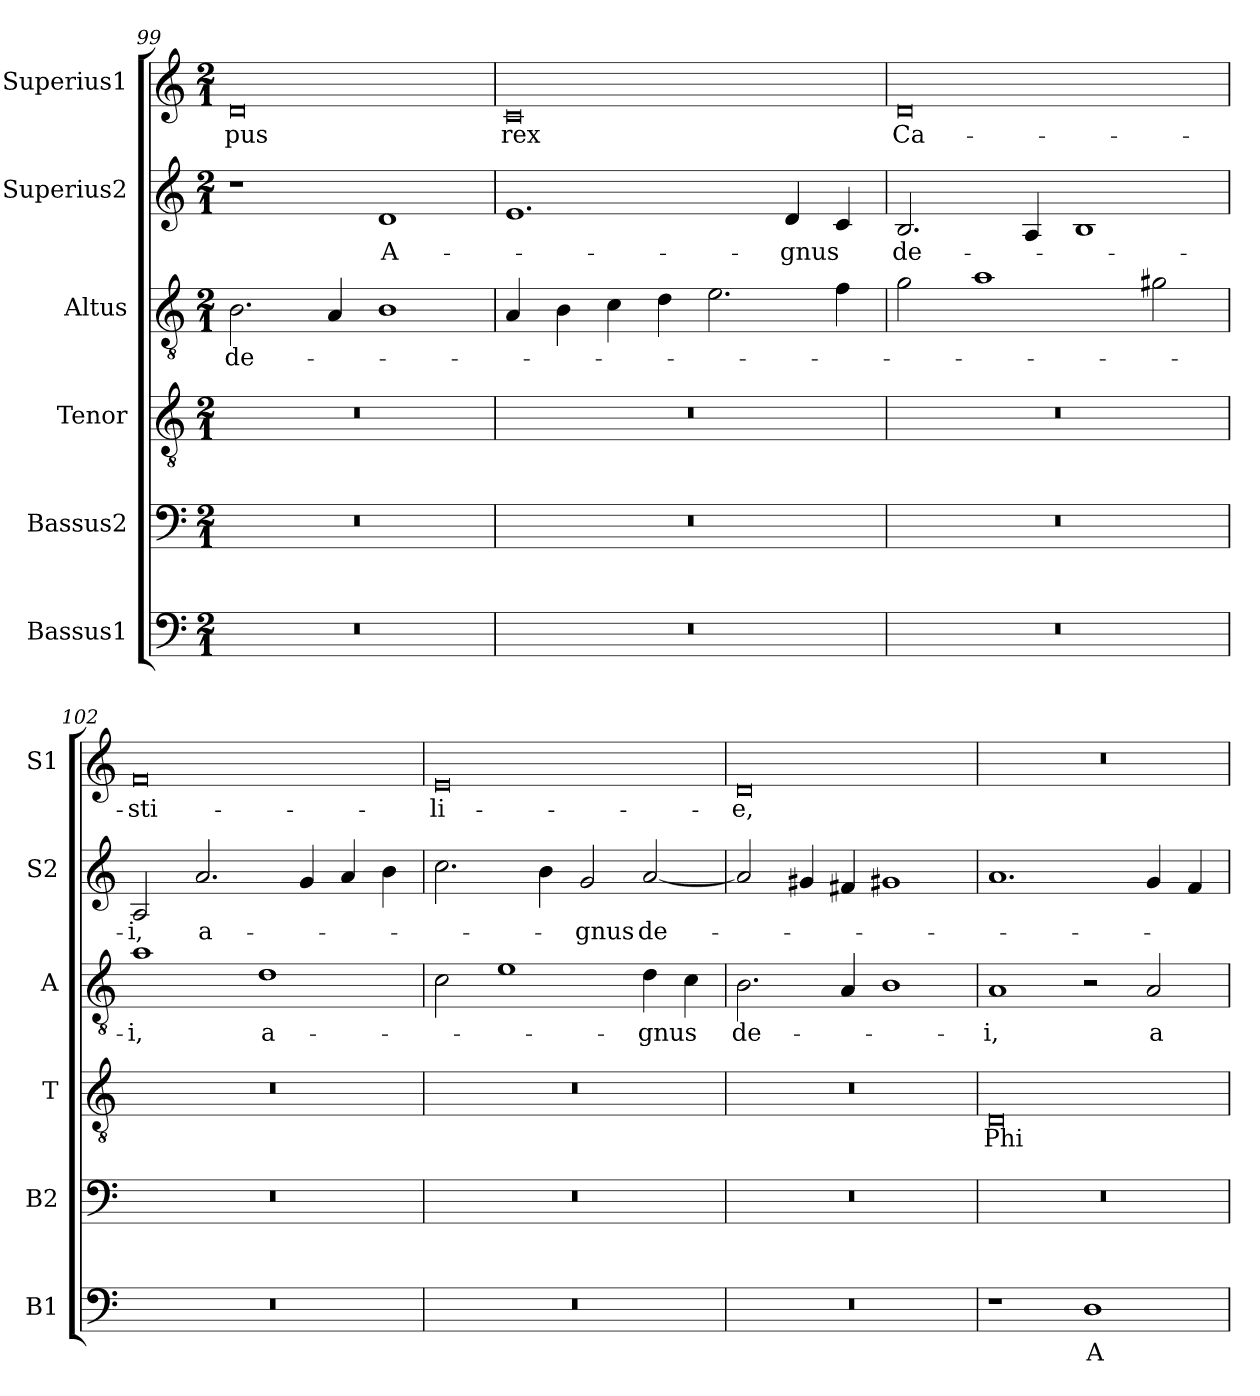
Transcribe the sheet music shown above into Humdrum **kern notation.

**kern	**text	**kern	**kern	**text	**kern	**text	**kern	**text	**kern	**text
*part6	*part6	*part5	*part4	*part4	*part3	*part3	*part2	*part2	*part1	*part1
*staff6	*staff6	*staff5	*staff4	*staff4	*staff3	*staff3	*staff2	*staff2	*staff1	*staff1
*I"Bassus1	*	*I"Bassus2	*I"Tenor	*	*I"Altus	*	*I"Superius2	*	*I"Superius1	*
*I'B1	*	*I'B2	*I'T	*	*I'A	*	*I'S2	*	*I'S1	*
*clefF4	*	*clefF4	*clefGv2	*	*clefGv2	*	*clefG2	*	*clefG2	*
*k[]	*	*k[]	*k[]	*	*k[]	*	*k[]	*	*k[]	*
*M2/1	*	*M2/1	*M2/1	*	*M2/1	*	*M2/1	*	*M2/1	*
=99	=99	=99	=99	=99	=99	=99	=99	=99	=99	=99
0r	.	0r	0r	.	2.B\	de-	1r	.	0d	-pus
.	.	.	.	.	4A/	.	.	.	.	.
.	.	.	.	.	1B	.	1d	A-	.	.
=100	=100	=100	=100	=100	=100	=100	=100	=100	=100	=100
0r	.	0r	0r	.	4A/	.	1.e	.	0c	rex
.	.	.	.	.	4B\	.	.	.	.	.
.	.	.	.	.	4c\	.	.	.	.	.
.	.	.	.	.	4d\	.	.	.	.	.
.	.	.	.	.	2.e\	.	.	.	.	.
.	.	.	.	.	.	.	4d/	-gnus	.	.
.	.	.	.	.	4f\	.	4c/	.	.	.
=101	=101	=101	=101	=101	=101	=101	=101	=101	=101	=101
0r	.	0r	0r	.	2g\	.	2.B/	de-	0d	Ca-
.	.	.	.	.	1a	.	.	.	.	.
.	.	.	.	.	.	.	4A/	.	.	.
.	.	.	.	.	.	.	1B	.	.	.
.	.	.	.	.	2g#X\	.	.	.	.	.
=102	=102	=102	=102	=102	=102	=102	=102	=102	=102	=102
0r	.	0r	0r	.	1a	-i,	2A/	-i,	0f	-sti-
.	.	.	.	.	.	.	2.a/	a-	.	.
.	.	.	.	.	1d	a-	.	.	.	.
.	.	.	.	.	.	.	4g/	.	.	.
.	.	.	.	.	.	.	4a/	.	.	.
.	.	.	.	.	.	.	4b\	.	.	.
=103	=103	=103	=103	=103	=103	=103	=103	=103	=103	=103
0r	.	0r	0r	.	2c\	.	2.cc\	.	0e	-li-
.	.	.	.	.	1e	.	.	.	.	.
.	.	.	.	.	.	.	4b\	.	.	.
.	.	.	.	.	.	.	2g/	-gnus	.	.
.	.	.	.	.	4d\	-gnus	[2a/	de-	.	.
.	.	.	.	.	4c\	.	.	.	.	.
=104	=104	=104	=104	=104	=104	=104	=104	=104	=104	=104
0r	.	0r	0r	.	2.B\	de-	2a/]	.	0d	-e,
.	.	.	.	.	.	.	4g#X/	.	.	.
.	.	.	.	.	4A/	.	4f#X/	.	.	.
.	.	.	.	.	1B	.	1g#X	.	.	.
=105	=105	=105	=105	=105	=105	=105	=105	=105	=105	=105
1r	.	0r	0D	Phi-	1A	-i,	1.a	.	0r	.
1D	A-	.	.	.	2r	.	.	.	.	.
.	.	.	.	.	2A/	a-	4g/	.	.	.
.	.	.	.	.	.	.	4f/	.	.	.
=	=	=	=	=	=	=	=	=	=	=
*-	*-	*-	*-	*-	*-	*-	*-	*-	*-	*-
